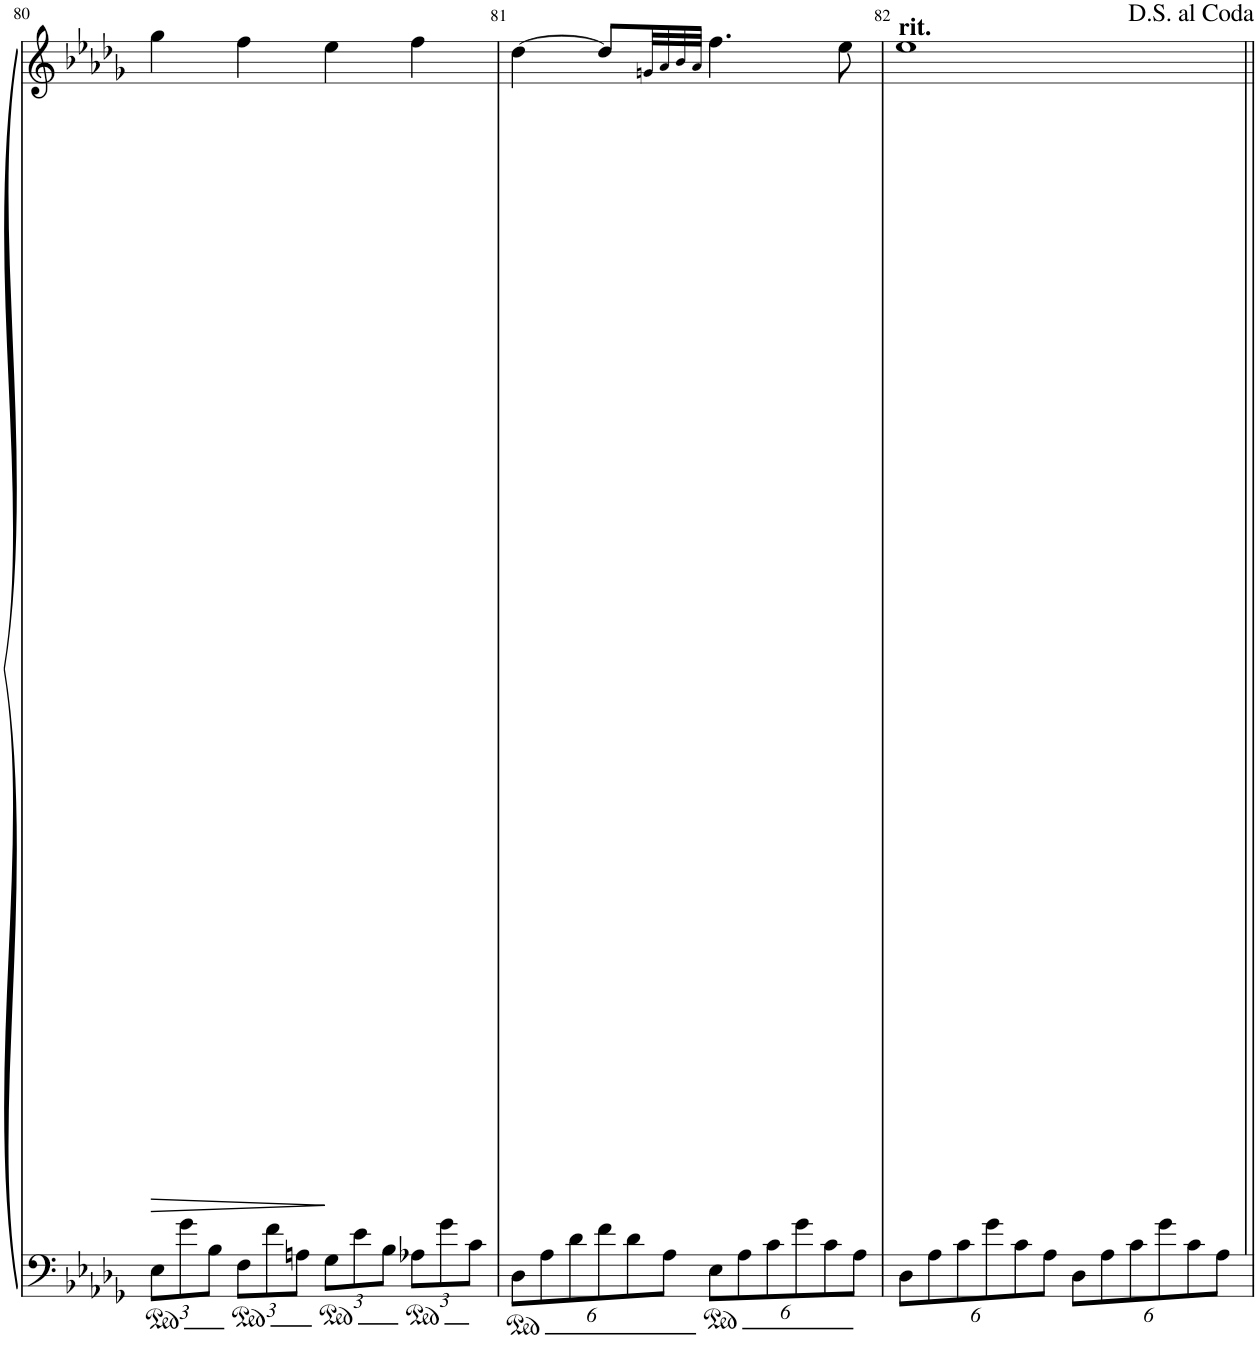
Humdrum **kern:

**kern	**kern	**dynam
*part1	*part1	*part1
*staff2	*staff1	*staff1/2
*I"Piano	*	*
*I'Pno	*	*
!!LO:PB:g=z
*clefF4	*clefG2	*
*k[b-e-a-d-g-]	*k[b-e-a-d-g-]	*
*M4/4	*M4/4	*
*met(c)	*met(c)	*
*Xbrackettup	*	*
=80	=80	=80
!	!	!LO:HP:b
12E-\L	4gg-\	>
12g-\	.	.
12B-\J	.	.
12F\L	4ff\	.
12f\	.	.
12An\J	.	.
12G-\L	4ee-\	]
12e-\	.	.
12B-\J	.	.
12A-X\L	4ff\	.
12g-\	.	.
12c\J	.	.
=81	=81	=81
12D-\L	[4dd-\	.
12A-\	.	.
12d-\	.	.
12f\	8dd-/L]	.
12d-\	.	.
.	32gn!/LL	.
.	32a-!/	.
12A-\J	.	.
.	32b-!/	.
.	32a-!/JJJ	.
12E-\L	4.ff\	.
12A-\	.	.
12c\	.	.
12g-\	.	.
12c\	.	.
.	8ee-\	.
12A-\J	.	.
=82	=82	=82
!	!LO:TX:a:B:t=rit.	!
12D-\L	1ee-	.
12A-\	.	.
12c\	.	.
12g-\	.	.
12c\	.	.
12A-\J	.	.
12D-\L	.	.
12A-\	.	.
12c\	.	.
12g-\	.	.
12c\	.	.
12A-\J	.	.
=||	=||	=||
*-	*-	*-
